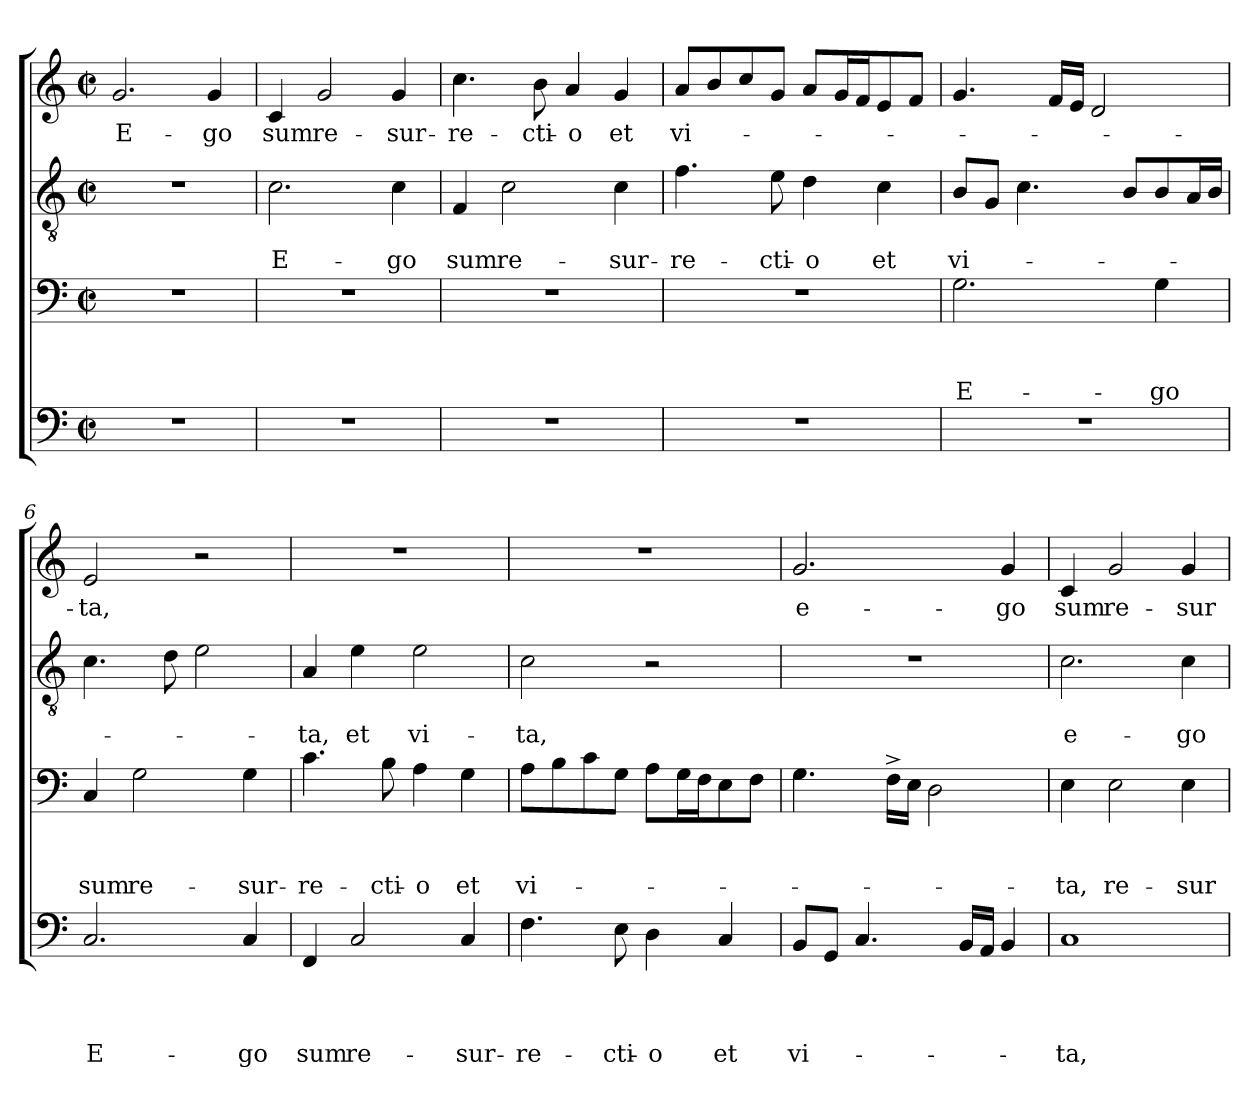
**kern	**text	**text	**text	**text	**kern	**text	**text	**text	**kern	**text	**text	**kern	**text
*part4	*part4	*part4	*part4	*part4	*part3	*part3	*part3	*part3	*part2	*part2	*part2	*part1	*part1
*staff4	*staff4	*staff4	*staff4	*staff4	*staff3	*staff3	*staff3	*staff3	*staff2	*staff2	*staff2	*staff1	*staff1
*clefF4	*	*	*	*	*clefF4	*	*	*	*clefGv2	*	*	*clefG2	*
*k[]	*	*	*	*	*k[]	*	*	*	*k[]	*	*	*k[]	*
*C:	*	*	*	*	*C:	*	*	*	*C:	*	*	*C:	*
*M2/2	*	*	*	*	*M2/2	*	*	*	*M2/2	*	*	*M2/2	*
*met(c|)	*	*	*	*	*met(c|)	*	*	*	*met(c|)	*	*	*met(c|)	*
=1	=1	=1	=1	=1	=1	=1	=1	=1	=1	=1	=1	=1	=1
!	!	!	!	!	!	!	!	!	!	!	!	!	!LO:LY:b
1r	.	.	.	.	1r	.	.	.	1r	.	.	2.g/	E-
!	!	!	!	!	!	!	!	!	!	!	!	!	!LO:LY:b
.	.	.	.	.	.	.	.	.	.	.	.	4g/	-go
=2	=2	=2	=2	=2	=2	=2	=2	=2	=2	=2	=2	=2	=2
!	!	!	!	!	!	!	!	!	!	!	!LO:LY:b	!	!LO:LY:b
1r	.	.	.	.	1r	.	.	.	2.c\	.	E-	4c/	sum
!	!	!	!	!	!	!	!	!	!	!	!	!	!LO:LY:b
.	.	.	.	.	.	.	.	.	.	.	.	2g/	re-
!	!	!	!	!	!	!	!	!	!	!	!LO:LY:b	!	!LO:LY:b
.	.	.	.	.	.	.	.	.	4c\	.	-go	4g/	-sur-
=3	=3	=3	=3	=3	=3	=3	=3	=3	=3	=3	=3	=3	=3
!	!	!	!	!	!	!	!	!	!	!	!LO:LY:b	!	!LO:LY:b
1r	.	.	.	.	1r	.	.	.	4F/	.	sum	4.cc\	-re-
!	!	!	!	!	!	!	!	!	!	!	!LO:LY:b	!	!
.	.	.	.	.	.	.	.	.	2c\	.	re-	.	.
!	!	!	!	!	!	!	!	!	!	!	!	!	!LO:LY:b
.	.	.	.	.	.	.	.	.	.	.	.	8b\	-cti-
!	!	!	!	!	!	!	!	!	!	!	!	!	!LO:LY:b
.	.	.	.	.	.	.	.	.	.	.	.	4a/	-o
!	!	!	!	!	!	!	!	!	!	!	!LO:LY:b	!	!LO:LY:b
.	.	.	.	.	.	.	.	.	4c\	.	-sur-	4g/	et
=4	=4	=4	=4	=4	=4	=4	=4	=4	=4	=4	=4	=4	=4
!	!	!	!	!	!	!	!	!	!	!	!LO:LY:b	!	!LO:LY:b
1r	.	.	.	.	1r	.	.	.	4.f\	.	-re-	8a/L	vi-
.	.	.	.	.	.	.	.	.	.	.	.	8b/	.
.	.	.	.	.	.	.	.	.	.	.	.	8cc/	.
!	!	!	!	!	!	!	!	!	!	!	!LO:LY:b	!	!
.	.	.	.	.	.	.	.	.	8e\	.	-cti-	8g/J	.
!	!	!	!	!	!	!	!	!	!	!	!LO:LY:b	!	!
.	.	.	.	.	.	.	.	.	4d\	.	-o	8a/L	.
.	.	.	.	.	.	.	.	.	.	.	.	16g/L	.
.	.	.	.	.	.	.	.	.	.	.	.	16f/J	.
!	!	!	!	!	!	!	!	!	!	!	!LO:LY:b	!	!
.	.	.	.	.	.	.	.	.	4c\	.	et	8e/	.
.	.	.	.	.	.	.	.	.	.	.	.	8f/J	.
=5	=5	=5	=5	=5	=5	=5	=5	=5	=5	=5	=5	=5	=5
!	!	!	!	!	!	!	!	!LO:LY:b	!	!	!LO:LY:b	!	!
1r	.	.	.	.	2.G\	.	.	E-	8B/L	.	vi-	4.g/	.
.	.	.	.	.	.	.	.	.	8G/J	.	.	.	.
.	.	.	.	.	.	.	.	.	4.c\	.	.	.	.
.	.	.	.	.	.	.	.	.	.	.	.	16f/LL	.
.	.	.	.	.	.	.	.	.	.	.	.	16e/JJ	.
.	.	.	.	.	.	.	.	.	.	.	.	2d/	.
.	.	.	.	.	.	.	.	.	8B/L	.	.	.	.
!	!	!	!	!	!	!	!	!LO:LY:b	!	!	!	!	!
.	.	.	.	.	4G\	.	.	-go	8B/	.	.	.	.
.	.	.	.	.	.	.	.	.	16A/L	.	.	.	.
.	.	.	.	.	.	.	.	.	16B/JJ	.	.	.	.
=6	=6	=6	=6	=6	=6	=6	=6	=6	=6	=6	=6	=6	=6
!	!	!	!	!LO:LY:b	!	!	!	!LO:LY:b	!	!	!	!	!LO:LY:b
2.C/	.	.	.	E-	4C/	.	.	sum	4.c\	.	.	2e/	-ta,
!	!	!	!	!	!	!	!	!LO:LY:b	!	!	!	!	!
.	.	.	.	.	2G\	.	.	re-	.	.	.	.	.
.	.	.	.	.	.	.	.	.	8d\	.	.	.	.
.	.	.	.	.	.	.	.	.	2e\	.	.	2r	.
!	!	!	!	!LO:LY:b	!	!	!	!LO:LY:b	!	!	!	!	!
4C/	.	.	.	-go	4G\	.	.	-sur-	.	.	.	.	.
!!LO:LB:g=z
=7	=7	=7	=7	=7	=7	=7	=7	=7	=7	=7	=7	=7	=7
!	!	!	!	!LO:LY:b	!	!	!	!LO:LY:b	!	!	!LO:LY:b	!	!
4FF/	.	.	.	sum	4.c\	.	.	-re-	4A/	.	-ta,	1r	.
!	!	!	!	!LO:LY:b	!	!	!	!	!	!	!LO:LY:b	!	!
2C/	.	.	.	re-	.	.	.	.	4e\	.	et	.	.
!	!	!	!	!	!	!	!	!LO:LY:b	!	!	!	!	!
.	.	.	.	.	8B\	.	.	-cti-	.	.	.	.	.
!	!	!	!	!	!	!	!	!LO:LY:b	!	!	!LO:LY:b	!	!
.	.	.	.	.	4A\	.	.	-o	2e\	.	vi-	.	.
!	!	!	!	!LO:LY:b	!	!	!	!LO:LY:b	!	!	!	!	!
4C/	.	.	.	-sur-	4G\	.	.	et	.	.	.	.	.
=8	=8	=8	=8	=8	=8	=8	=8	=8	=8	=8	=8	=8	=8
!	!	!	!	!LO:LY:b	!	!	!	!LO:LY:b	!	!	!LO:LY:b	!	!
4.F\	.	.	.	-re-	8A\L	.	.	vi-	2c\	.	-ta,	1r	.
.	.	.	.	.	8B\	.	.	.	.	.	.	.	.
.	.	.	.	.	8c\	.	.	.	.	.	.	.	.
!	!	!	!	!LO:LY:b	!	!	!	!	!	!	!	!	!
8E\	.	.	.	-cti-	8G\J	.	.	.	.	.	.	.	.
!	!	!	!	!LO:LY:b	!	!	!	!	!	!	!	!	!
4D\	.	.	.	-o	8A\L	.	.	.	2r	.	.	.	.
.	.	.	.	.	16G\L	.	.	.	.	.	.	.	.
.	.	.	.	.	16F\J	.	.	.	.	.	.	.	.
!	!	!	!	!LO:LY:b	!	!	!	!	!	!	!	!	!
4C/	.	.	.	et	8E\	.	.	.	.	.	.	.	.
.	.	.	.	.	8F\J	.	.	.	.	.	.	.	.
=9	=9	=9	=9	=9	=9	=9	=9	=9	=9	=9	=9	=9	=9
!	!	!	!	!LO:LY:b	!	!	!	!	!	!	!	!	!LO:LY:b
8BB/L	.	.	.	vi-	4.G\	.	.	.	1r	.	.	2.g/	e-
8GG/J	.	.	.	.	.	.	.	.	.	.	.	.	.
4.C/	.	.	.	.	.	.	.	.	.	.	.	.	.
.	.	.	.	.	16F^>\LL	.	.	.	.	.	.	.	.
.	.	.	.	.	16E\JJ	.	.	.	.	.	.	.	.
.	.	.	.	.	2D\	.	.	.	.	.	.	.	.
16BB/LL	.	.	.	.	.	.	.	.	.	.	.	.	.
16AA/JJ	.	.	.	.	.	.	.	.	.	.	.	.	.
!	!	!	!	!	!	!	!	!	!	!	!	!	!LO:LY:b
4BB/	.	.	.	.	.	.	.	.	.	.	.	4g/	-go
=10	=10	=10	=10	=10	=10	=10	=10	=10	=10	=10	=10	=10	=10
!	!	!	!	!LO:LY:b	!	!	!	!LO:LY:b	!	!	!LO:LY:b	!	!LO:LY:b
1C	.	.	.	-ta,	4E\	.	.	-ta,	2.c\	.	e-	4c/	sum
!	!	!	!	!	!	!	!	!LO:LY:b	!	!	!	!	!LO:LY:b
.	.	.	.	.	2E\	.	.	re-	.	.	.	2g/	re-
!	!	!	!	!	!	!	!	!LO:LY:b	!	!	!LO:LY:b	!	!LO:LY:b
.	.	.	.	.	4E\	.	.	-sur-	4c\	.	-go	4g/	-sur-
=	=	=	=	=	=	=	=	=	=	=	=	=	=
*-	*-	*-	*-	*-	*-	*-	*-	*-	*-	*-	*-	*-	*-
